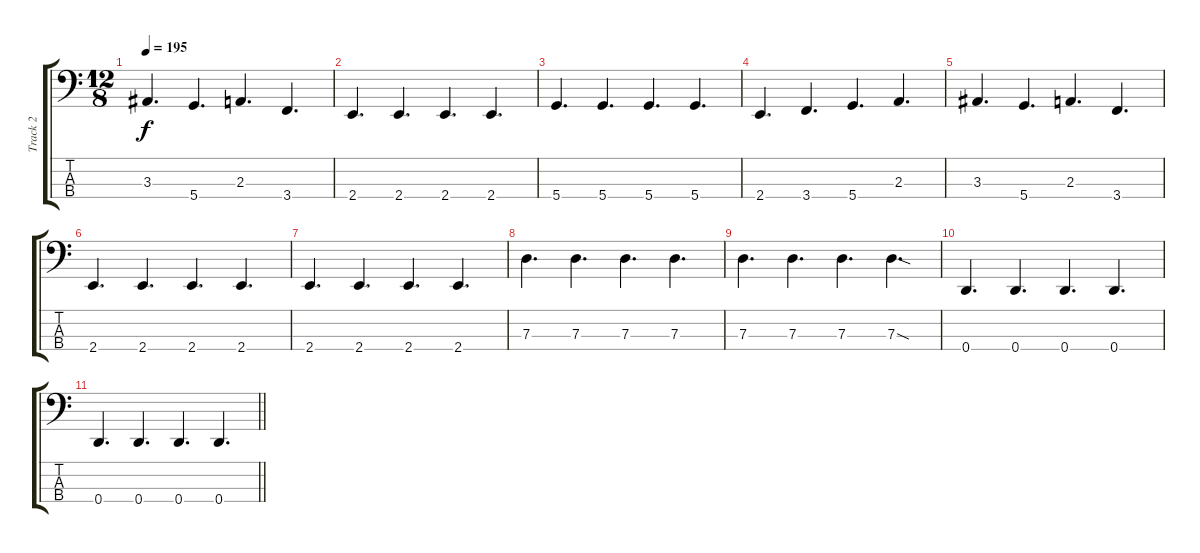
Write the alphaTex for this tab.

\track ("Track 2" "Track 2") {instrument electricbassfinger}
\staff {score tabs}
\tuning (F2 C2 G1 D1) {hide}
\ts (12 8)
\tempo 195
\clef f4
\ks c
3.3.4{d dy f} 5.4.4{d} 2.3.4{d} 3.4.4{d} |
2.4.4{d} 2.4.4{d} 2.4.4{d} 2.4.4{d} |
5.4.4{d} 5.4.4{d} 5.4.4{d} 5.4.4{d} |
2.4.4{d} 3.4.4{d} 5.4.4{d} 2.3.4{d} |
3.3.4{d} 5.4.4{d} 2.3.4{d} 3.4.4{d} |
2.4.4{d} 2.4.4{d} 2.4.4{d} 2.4.4{d} |
2.4.4{d} 2.4.4{d} 2.4.4{d} 2.4.4{d} |
7.3.4{d} 7.3.4{d} 7.3.4{d} 7.3.4{d} |
7.3.4{d} 7.3.4{d} 7.3.4{d} 7.3{sod}.4{d} |
0.4.4{d} 0.4.4{d} 0.4.4{d} 0.4.4{d} |
\barLineRight lightlight
0.4.4{d} 0.4.4{d} 0.4.4{d} 0.4.4{d}
